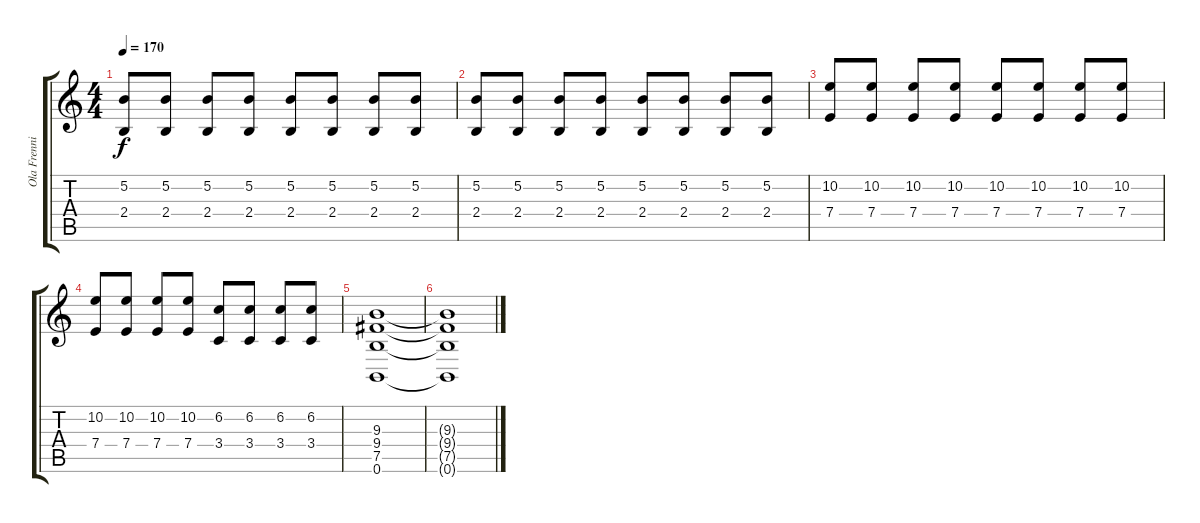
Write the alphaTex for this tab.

\track ("Ola Frenning" "Ola Frenni") {instrument distortionguitar}
\staff {score tabs}
\tuning (B3 Gb3 D3 A2 E2 B1) {hide}
\ts (4 4)
\tempo 170
\clef g2
\ks c
(5.2 2.4).8{dy f} (5.2 2.4).8 (5.2 2.4).8 (5.2 2.4).8 (5.2 2.4).8 (5.2 2.4).8 (5.2 2.4).8 (5.2 2.4).8 |
(5.2 2.4).8 (5.2 2.4).8 (5.2 2.4).8 (5.2 2.4).8 (5.2 2.4).8 (5.2 2.4).8 (5.2 2.4).8 (5.2 2.4).8 |
(10.2 7.4).8 (10.2 7.4).8 (10.2 7.4).8 (10.2 7.4).8 (10.2 7.4).8 (10.2 7.4).8 (10.2 7.4).8 (10.2 7.4).8 |
(10.2 7.4).8 (10.2 7.4).8 (10.2 7.4).8 (10.2 7.4).8 (6.2 3.4).8 (6.2 3.4).8 (6.2 3.4).8 (6.2 3.4).8 |
(9.3 9.4 7.5 0.6).1 |
(9.3{t} 9.4{t} 7.5{t} 0.6{t}).1
